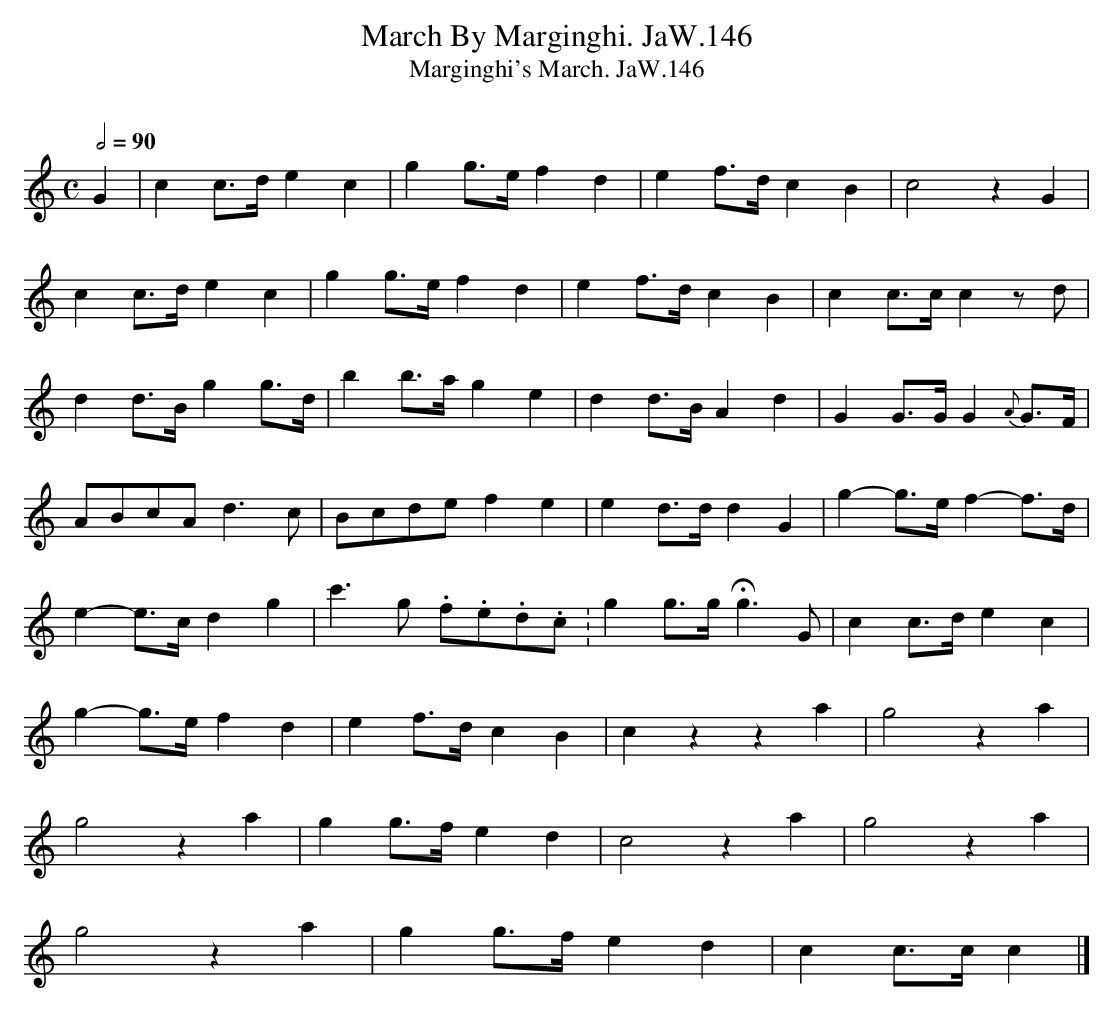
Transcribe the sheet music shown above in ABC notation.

X:1
T:March By Marginghi. JaW.146
T:Marginghi's March. JaW.146
M:C
L:1/8
Q:1/2=90
O:
K:C
G2|c2c>de2c2|g2g>ef2d2|e2f>dc2B2|c4z2G2|
c2c>de2c2|g2g>ef2d2|e2f>dc2B2|c2c>cc2zd|
d2d>Bg2g>d|b2b>ag2e2|d2d>BA2d2|G2G>GG2{A}G>F|
ABcAd3c|Bcdef2e2|e2d>dd2G2|g2-g>ef2-f>d|
e2-e>cd2g2|c'3g .f.e.d.c.|g2g>gHg3G|c2c>d e2c2|
g2-g>ef2d2|e2f>dc2B2|c2z2z2a2|g4z2a2|
g4z2a2|g2g>fe2d2|c4z2a2|g4z2a2|
g4z2a2|g2g>fe2d2|c2c>cc2|]
